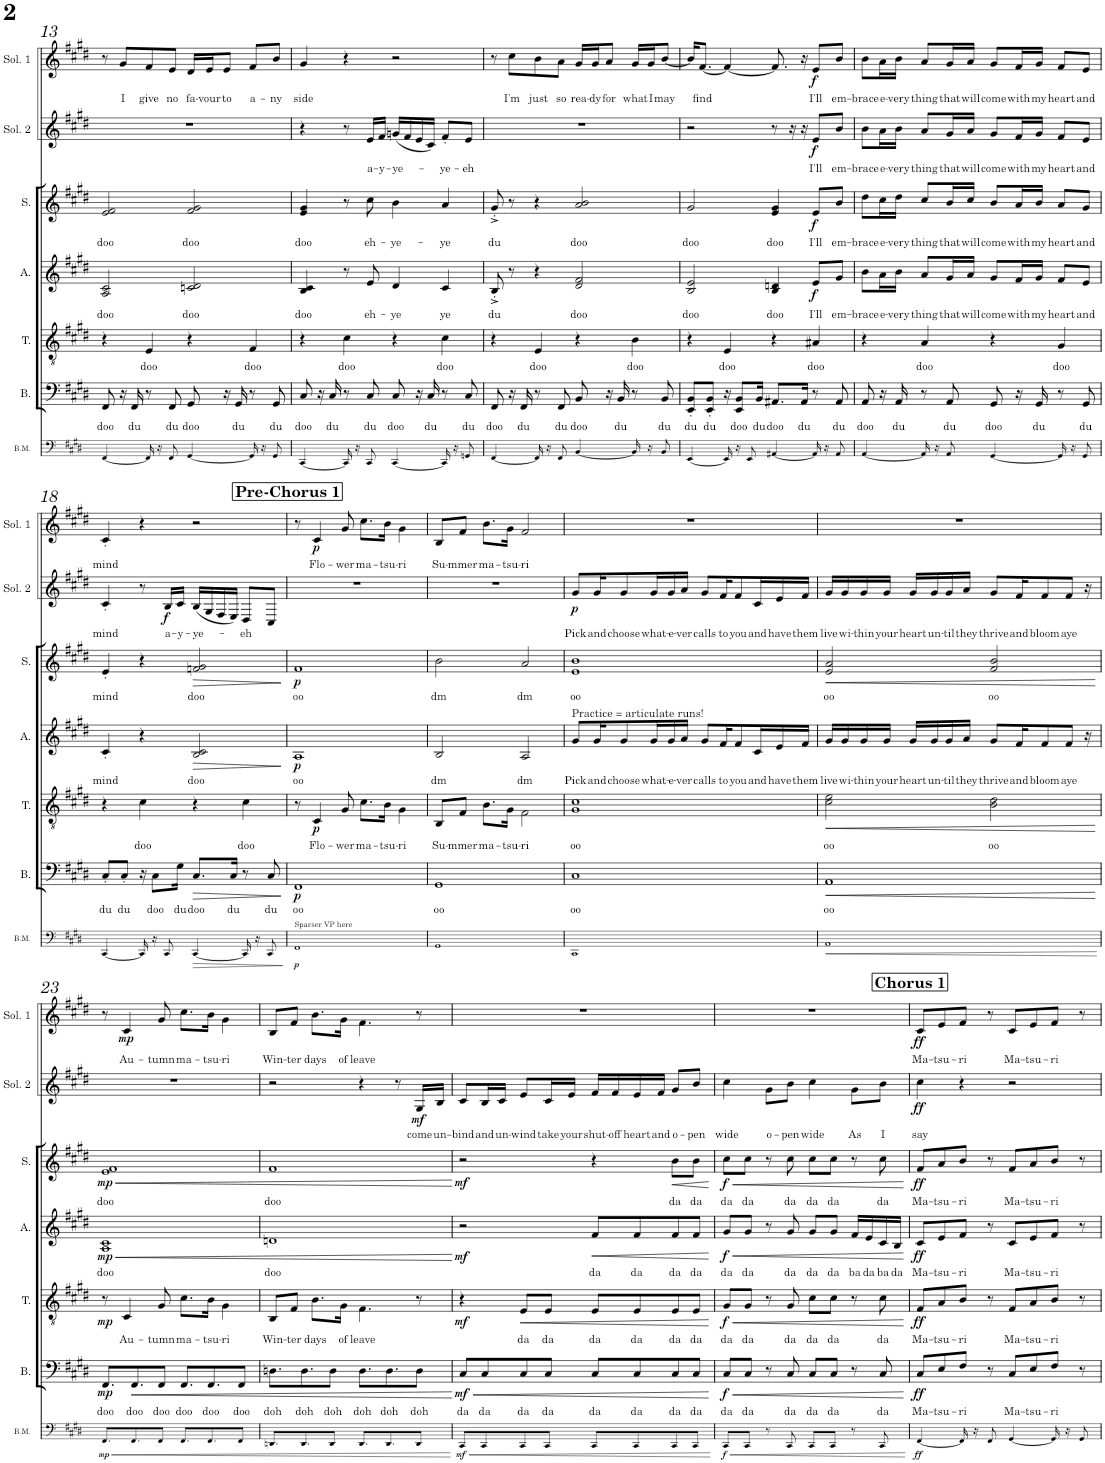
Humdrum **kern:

**kern	**dynam	**kern	**text	**dynam	**kern	**text	**dynam	**kern	**text	**dynam	**kern	**text	**dynam	**kern	**text	**dynam	**kern	**text	**dynam
*part7	*part7	*part6	*part6	*part6	*part5	*part5	*part5	*part4	*part4	*part4	*part3	*part3	*part3	*part2	*part2	*part2	*part1	*part1	*part1
*staff7	*staff7	*staff6	*staff6	*staff6	*staff5	*staff5	*staff5	*staff4	*staff4	*staff4	*staff3	*staff3	*staff3	*staff2	*staff2	*staff2	*staff1	*staff1	*staff1
*I"Bass Mic	*	*I"Bass	*	*	*I"Tenor	*	*	*I"Alto	*	*	*I"Soprano	*	*	*I"Solo 2 (Lower Voice)	*	*	*I"Solo 1 (Upper Voice)	*	*
*I'B.M.	*	*I'B.	*	*	*I'T.	*	*	*I'A.	*	*	*I'S.	*	*	*I'Sol. 2	*	*	*I'Sol. 1	*	*
!!LO:PB:g=z
*clefF4	*	*clefF4	*	*	*clefGv2	*	*	*clefG2	*	*	*clefG2	*	*	*clefG2	*	*	*clefG2	*	*
*	*	*	*	*	*	*	*	*	*	*	*	*	*	*Trd7c12	*	*	*	*	*
*k[f#c#g#d#]	*	*k[f#c#g#d#]	*	*	*k[f#c#g#d#]	*	*	*k[f#c#g#d#]	*	*	*k[f#c#g#d#]	*	*	*k[f#c#g#d#]	*	*	*k[f#c#g#d#]	*	*
*M4/4	*	*M4/4	*	*	*M4/4	*	*	*M4/4	*	*	*M4/4	*	*	*M4/4	*	*	*M4/4	*	*
=13	=13	=13	=13	=13	=13	=13	=13	=13	=13	=13	=13	=13	=13	=13	=13	=13	=13	=13	=13
!	!	!	!LO:LY:b	!	!	!	!	!	!LO:LY:b	!	!	!LO:LY:b	!	!	!	!	!	!	!
[4FF#/	.	8FF#/	doo	.	4r	.	.	2A/ 2c#/	doo	.	2e/ 2f#/	doo	.	1r	.	.	8r	.	.
!	!	!	!	!	!	!	!	!	!	!	!	!	!	!	!	!	!	!LO:LY:b	!
.	.	16r	.	.	.	.	.	.	.	.	.	.	.	.	.	.	8g#/L	I	.
!	!	!	!LO:LY:b	!	!	!	!	!	!	!	!	!	!	!	!	!	!	!	!
.	.	16FF#/	du	.	.	.	.	.	.	.	.	.	.	.	.	.	.	.	.
!	!	!	!	!	!	!LO:LY:b	!	!	!	!	!	!	!	!	!	!	!	!LO:LY:b	!
16FF#/]	.	8r	.	.	4E/	doo	.	.	.	.	.	.	.	.	.	.	8f#/	give	.
16r	.	.	.	.	.	.	.	.	.	.	.	.	.	.	.	.	.	.	.
!	!	!	!LO:LY:b	!	!	!	!	!	!	!	!	!	!	!	!	!	!	!LO:LY:b	!
8FF#/	.	8FF#/	du	.	.	.	.	.	.	.	.	.	.	.	.	.	8e/J	no	.
!	!	!	!LO:LY:b	!	!	!	!	!	!LO:LY:b	!	!	!LO:LY:b	!	!	!	!	!	!LO:LY:b	!
[4GG#/	.	8GG#/	doo	.	4r	.	.	2cn/ 2d#/	doo	.	2f#/ 2g#/	doo	.	.	.	.	16d#/LL	fa-	.
!	!	!	!	!	!	!	!	!	!	!	!	!	!	!	!	!	!	!LO:LY:b	!
.	.	.	.	.	.	.	.	.	.	.	.	.	.	.	.	.	16e/J	-vour	.
!	!	!	!	!	!	!	!	!	!	!	!	!	!	!	!	!	!	!LO:LY:b	!
.	.	16r	.	.	.	.	.	.	.	.	.	.	.	.	.	.	8e/J	to	.
!	!	!	!LO:LY:b	!	!	!	!	!	!	!	!	!	!	!	!	!	!	!	!
.	.	16GG#/	du	.	.	.	.	.	.	.	.	.	.	.	.	.	.	.	.
!	!	!	!	!	!	!LO:LY:b	!	!	!	!	!	!	!	!	!	!	!	!LO:LY:b	!
16GG#/]	.	8r	.	.	4F#/	doo	.	.	.	.	.	.	.	.	.	.	8f#/L	a-	.
16r	.	.	.	.	.	.	.	.	.	.	.	.	.	.	.	.	.	.	.
!	!	!	!LO:LY:b	!	!	!	!	!	!	!	!	!	!	!	!	!	!	!LO:LY:b	!
8GG#/	.	8GG#/	du	.	.	.	.	.	.	.	.	.	.	.	.	.	8b/J	-ny	.
=14	=14	=14	=14	=14	=14	=14	=14	=14	=14	=14	=14	=14	=14	=14	=14	=14	=14	=14	=14
!	!	!	!LO:LY:b	!	!	!	!	!	!LO:LY:b	!	!	!LO:LY:b	!	!	!	!	!	!LO:LY:b	!
[4CC#/	.	8C#/	doo	.	4r	.	.	4B/ 4c#/	doo	.	4e/ 4g#/	doo	.	4r	.	.	4g#/	side	.
.	.	16r	.	.	.	.	.	.	.	.	.	.	.	.	.	.	.	.	.
!	!	!	!LO:LY:b	!	!	!	!	!	!	!	!	!	!	!	!	!	!	!	!
.	.	16C#/	du	.	.	.	.	.	.	.	.	.	.	.	.	.	.	.	.
!	!	!	!	!	!	!LO:LY:b	!	!	!	!	!	!	!	!	!	!	!	!	!
16CC#/]	.	8r	.	.	4c#\	doo	.	8r	.	.	8r	.	.	8r	.	.	4r	.	.
16r	.	.	.	.	.	.	.	.	.	.	.	.	.	.	.	.	.	.	.
!	!	!	!LO:LY:b	!	!	!	!	!	!LO:LY:b	!	!	!LO:LY:b	!	!	!LO:LY:b	!	!	!	!
8CC#/	.	8C#/	du	.	.	.	.	8e/	eh-	.	8cc#\	eh-	.	16e/LL	a-	.	.	.	.
!	!	!	!	!	!	!	!	!	!	!	!	!	!	!	!LO:LY:b	!	!	!	!
.	.	.	.	.	.	.	.	.	.	.	.	.	.	16f#/JJ	-y-	.	.	.	.
!	!	!	!LO:LY:b	!	!	!	!	!	!LO:LY:b	!	!	!LO:LY:b	!	!	!LO:LY:b	!	!	!	!
[4CC#/	.	8C#/	doo	.	4r	.	.	4d#/	-ye	.	4b\	-ye-	.	(16gn/LL	-ye-	.	2r	.	.
.	.	.	.	.	.	.	.	.	.	.	.	.	.	16f#/	.	.	.	.	.
.	.	16r	.	.	.	.	.	.	.	.	.	.	.	16e/	.	.	.	.	.
!	!	!	!LO:LY:b	!	!	!	!	!	!	!	!	!	!	!	!	!	!	!	!
.	.	16C#/	du	.	.	.	.	.	.	.	.	.	.	16c#/JJ)	.	.	.	.	.
!	!	!	!	!	!	!LO:LY:b	!	!	!LO:LY:b	!	!	!LO:LY:b	!	!	!LO:LY:b	!	!	!	!
16CC#/]	.	8r	.	.	4c#\	doo	.	4c#/	-ye	.	4a/	-ye	.	8f#'/L	-ye-	.	.	.	.
16r	.	.	.	.	.	.	.	.	.	.	.	.	.	.	.	.	.	.	.
!	!	!	!LO:LY:b	!	!	!	!	!	!	!	!	!	!	!	!LO:LY:b	!	!	!	!
8GGn/	.	8C#/	du	.	.	.	.	.	.	.	.	.	.	8e/J	-eh	.	.	.	.
=15	=15	=15	=15	=15	=15	=15	=15	=15	=15	=15	=15	=15	=15	=15	=15	=15	=15	=15	=15
!	!	!	!LO:LY:b	!	!	!	!	!	!LO:LY:b	!	!	!LO:LY:b	!	!	!	!	!	!	!
[4FF#/	.	8FF#/	doo	.	4r	.	.	8B'^/	du	.	8g#'^/	du	.	1r	.	.	8r	.	.
!	!	!	!	!	!	!	!	!	!	!	!	!	!	!	!	!	!	!LO:LY:b	!
.	.	16r	.	.	.	.	.	8r	.	.	8r	.	.	.	.	.	8cc#\L	I'm	.
!	!	!	!LO:LY:b	!	!	!	!	!	!	!	!	!	!	!	!	!	!	!	!
.	.	16FF#/	du	.	.	.	.	.	.	.	.	.	.	.	.	.	.	.	.
!	!	!	!	!	!	!LO:LY:b	!	!	!	!	!	!	!	!	!	!	!	!LO:LY:b	!
16FF#/]	.	8r	.	.	4E/	doo	.	4r	.	.	4r	.	.	.	.	.	8b\	just	.
16r	.	.	.	.	.	.	.	.	.	.	.	.	.	.	.	.	.	.	.
!	!	!	!LO:LY:b	!	!	!	!	!	!	!	!	!	!	!	!	!	!	!LO:LY:b	!
8FF#/	.	8FF#/	du	.	.	.	.	.	.	.	.	.	.	.	.	.	8a\J	so	.
!	!	!	!LO:LY:b	!	!	!	!	!	!LO:LY:b	!	!	!LO:LY:b	!	!	!	!	!	!LO:LY:b	!
[4BB/	.	8BB/	doo	.	4r	.	.	2d#/ 2f#/	doo	.	2a/ 2b/	doo	.	.	.	.	16g#/LL	rea-	.
!	!	!	!	!	!	!	!	!	!	!	!	!	!	!	!	!	!	!LO:LY:b	!
.	.	.	.	.	.	.	.	.	.	.	.	.	.	.	.	.	16g#/J	-dy	.
!	!	!	!	!	!	!	!	!	!	!	!	!	!	!	!	!	!	!LO:LY:b	!
.	.	16r	.	.	.	.	.	.	.	.	.	.	.	.	.	.	8a/J	for	.
!	!	!	!LO:LY:b	!	!	!	!	!	!	!	!	!	!	!	!	!	!	!	!
.	.	16BB/	du	.	.	.	.	.	.	.	.	.	.	.	.	.	.	.	.
!	!	!	!	!	!	!LO:LY:b	!	!	!	!	!	!	!	!	!	!	!	!LO:LY:b	!
16BB/]	.	8r	.	.	4B\	doo	.	.	.	.	.	.	.	.	.	.	16g#/LL	what	.
!	!	!	!	!	!	!	!	!	!	!	!	!	!	!	!	!	!	!LO:LY:b	!
16r	.	.	.	.	.	.	.	.	.	.	.	.	.	.	.	.	16g#/J	I	.
!	!	!	!LO:LY:b	!	!	!	!	!	!	!	!	!	!	!	!	!	!	!LO:LY:b	!
8BB/	.	8BB/	du	.	.	.	.	.	.	.	.	.	.	.	.	.	[8b/J	may	.
=16	=16	=16	=16	=16	=16	=16	=16	=16	=16	=16	=16	=16	=16	=16	=16	=16	=16	=16	=16
!	!	!	!LO:LY:b	!	!	!	!	!	!LO:LY:b	!	!	!LO:LY:b	!	!	!	!	!	!	!
[4EE/	.	8EE/' 8BB/'L	du	.	4r	.	.	2B/ 2e/	doo	.	2g#/	doo	.	2r	.	.	16b/KL]	.	.
!	!	!	!	!	!	!	!	!	!	!	!	!	!	!	!	!	!	!LO:LY:b	!
.	.	.	.	.	.	.	.	.	.	.	.	.	.	.	.	.	[8.f#/J	find	.
!	!	!	!LO:LY:b	!	!	!	!	!	!	!	!	!	!	!	!	!	!	!	!
.	.	8EE/' 8BB/'J	du	.	.	.	.	.	.	.	.	.	.	.	.	.	.	.	.
!	!	!	!	!	!	!LO:LY:b	!	!	!	!	!	!	!	!	!	!	!	!	!
16EE/]	.	16r	.	.	4E/	doo	.	.	.	.	.	.	.	.	.	.	4f#/_	.	.
!	!	!	!LO:LY:b	!	!	!	!	!	!	!	!	!	!	!	!	!	!	!	!
16r	.	8EE/ 8BB/L	doo	.	.	.	.	.	.	.	.	.	.	.	.	.	.	.	.
8EE/	.	.	.	.	.	.	.	.	.	.	.	.	.	.	.	.	.	.	.
!	!	!	!LO:LY:b	!	!	!	!	!	!	!	!	!	!	!	!	!	!	!	!
.	.	16BB/Jk	du	.	.	.	.	.	.	.	.	.	.	.	.	.	.	.	.
!	!	!	!LO:LY:b	!	!	!	!	!	!LO:LY:b	!	!	!LO:LY:b	!	!	!	!	!	!	!
[4AA#X/	.	8.AA#X/L	doo	.	4r	.	.	4B/ 4dn/	doo	.	4e/ 4g#/	doo	.	8r	.	.	8.f#/]	.	.
.	.	.	.	.	.	.	.	.	.	.	.	.	.	16r	.	.	.	.	.
!	!	!	!LO:LY:b	!	!	!	!	!	!	!	!	!	!	!	!	!	!	!	!
.	.	16AA#/Jk	du	.	.	.	.	.	.	.	.	.	.	16r	.	.	16r	.	.
!	!	!	!	!	!	!LO:LY:b	!	!	!LO:LY:b	!LO:DY:b	!	!LO:LY:b	!LO:DY:b	!	!LO:LY:b	!LO:DY:b	!	!LO:LY:b	!LO:DY:b
16AA#/]	.	8r	.	.	4A#X/	doo	.	8e/L	I'll	f	8e/L	I'll	f	8e/L	I'll	f	8e/L	I'll	f
16r	.	.	.	.	.	.	.	.	.	.	.	.	.	.	.	.	.	.	.
!	!	!	!LO:LY:b	!	!	!	!	!	!LO:LY:b	!	!	!LO:LY:b	!	!	!LO:LY:b	!	!	!LO:LY:b	!
8AA#/	.	8AA#/	du	.	.	.	.	8g#/J	em-	.	8b/J	em-	.	8b/J	em-	.	8b/J	em-	.
=17	=17	=17	=17	=17	=17	=17	=17	=17	=17	=17	=17	=17	=17	=17	=17	=17	=17	=17	=17
!	!	!	!LO:LY:b	!	!	!	!	!	!LO:LY:b	!	!	!LO:LY:b	!	!	!LO:LY:b	!	!	!LO:LY:b	!
[4AA/	.	8AA/	doo	.	4r	.	.	8b\L	-brace	.	8dd#\L	-brace	.	8b\L	-brace	.	8b\L	-brace	.
!	!	!	!	!	!	!	!	!	!LO:LY:b	!	!	!LO:LY:b	!	!	!LO:LY:b	!	!	!LO:LY:b	!
.	.	16r	.	.	.	.	.	16a\L	e-	.	16cc#\L	e-	.	16a\L	e-	.	16a\L	e-	.
!	!	!	!LO:LY:b	!	!	!	!	!	!LO:LY:b	!	!	!LO:LY:b	!	!	!LO:LY:b	!	!	!LO:LY:b	!
.	.	16AA/	du	.	.	.	.	16b\JJ	-very	.	16dd#\JJ	-very	.	16b\JJ	-very	.	16b\JJ	-very	.
!	!	!	!	!	!	!LO:LY:b	!	!	!LO:LY:b	!	!	!LO:LY:b	!	!	!LO:LY:b	!	!	!LO:LY:b	!
16AA/]	.	8r	.	.	4A/	doo	.	8a/L	thing	.	8cc#/L	thing	.	8a/L	thing	.	8a/L	thing	.
16r	.	.	.	.	.	.	.	.	.	.	.	.	.	.	.	.	.	.	.
!	!	!	!LO:LY:b	!	!	!	!	!	!LO:LY:b	!	!	!LO:LY:b	!	!	!LO:LY:b	!	!	!LO:LY:b	!
8AA/	.	8AA/	du	.	.	.	.	16g#/L	that	.	16b/L	that	.	16g#/L	that	.	16g#/L	that	.
!	!	!	!	!	!	!	!	!	!LO:LY:b	!	!	!LO:LY:b	!	!	!LO:LY:b	!	!	!LO:LY:b	!
.	.	.	.	.	.	.	.	16a/JJ	will	.	16cc#/JJ	will	.	16a/JJ	will	.	16a/JJ	will	.
!	!	!	!LO:LY:b	!	!	!	!	!	!LO:LY:b	!	!	!LO:LY:b	!	!	!LO:LY:b	!	!	!LO:LY:b	!
[4GG#/	.	8GG#/	doo	.	4r	.	.	8g#/L	come	.	8b/L	come	.	8g#/L	come	.	8g#/L	come	.
!	!	!	!	!	!	!	!	!	!LO:LY:b	!	!	!LO:LY:b	!	!	!LO:LY:b	!	!	!LO:LY:b	!
.	.	16r	.	.	.	.	.	16f#/L	with	.	16a/L	with	.	16f#/L	with	.	16f#/L	with	.
!	!	!	!LO:LY:b	!	!	!	!	!	!LO:LY:b	!	!	!LO:LY:b	!	!	!LO:LY:b	!	!	!LO:LY:b	!
.	.	16GG#/	du	.	.	.	.	16g#/JJ	my	.	16b/JJ	my	.	16g#/JJ	my	.	16g#/JJ	my	.
!	!	!	!	!	!	!LO:LY:b	!	!	!LO:LY:b	!	!	!LO:LY:b	!	!	!LO:LY:b	!	!	!LO:LY:b	!
16GG#/]	.	8r	.	.	4G#/	doo	.	8f#/L	heart	.	8a/L	heart	.	8f#/L	heart	.	8f#/L	heart	.
16r	.	.	.	.	.	.	.	.	.	.	.	.	.	.	.	.	.	.	.
!	!	!	!LO:LY:b	!	!	!	!	!	!LO:LY:b	!	!	!LO:LY:b	!	!	!LO:LY:b	!	!	!LO:LY:b	!
8GG#/	.	8GG#/	du	.	.	.	.	8e/J	and	.	8g#/J	and	.	8e/J	and	.	8e/J	and	.
!!LO:LB:g=z
=18	=18	=18	=18	=18	=18	=18	=18	=18	=18	=18	=18	=18	=18	=18	=18	=18	=18	=18	=18
!	!	!	!LO:LY:b	!	!	!	!	!	!LO:LY:b	!	!	!LO:LY:b	!	!	!LO:LY:b	!	!	!LO:LY:b	!
[4CC#/	.	8C#'/L	du	.	4r	.	.	4c#'/	mind	.	4e'/	mind	.	4c#'/	mind	.	4c#'/	mind	.
!	!	!	!LO:LY:b	!	!	!	!	!	!	!	!	!	!	!	!	!	!	!	!
.	.	8C#'/J	du	.	.	.	.	.	.	.	.	.	.	.	.	.	.	.	.
!	!	!	!	!	!	!LO:LY:b	!	!	!	!	!	!	!	!	!	!	!	!	!
16CC#/]	.	16r	.	.	4c#\	doo	.	4r	.	.	4r	.	.	8r	.	.	4r	.	.
!	!	!	!LO:LY:b	!	!	!	!	!	!	!	!	!	!	!	!	!	!	!	!
16r	.	8C#\L	doo	.	.	.	.	.	.	.	.	.	.	.	.	.	.	.	.
!	!	!	!	!	!	!	!	!	!	!	!	!	!	!	!LO:LY:b	!LO:DY:b	!	!	!
8CC#/	.	.	.	.	.	.	.	.	.	.	.	.	.	16B/LL	a-	f	.	.	.
!	!	!	!LO:LY:b	!	!	!	!	!	!	!	!	!	!	!	!LO:LY:b	!	!	!	!
.	.	16G#\Jk	du	.	.	.	.	.	.	.	.	.	.	16c#/JJ	-y-	.	.	.	.
!	!LO:HP:b	!	!LO:LY:b	!LO:HP:b	!	!	!	!	!LO:LY:b	!LO:HP:b	!	!LO:LY:b	!LO:HP:b	!	!LO:LY:b	!	!	!	!
[4CC#/	>	8.C#/L	doo	>	4r	.	.	2B/ 2c#/	doo	>	2fn/ 2g#/	doo	>	(16B/LL	-ye-	.	2r	.	.
.	.	.	.	.	.	.	.	.	.	.	.	.	.	16G#/	.	.	.	.	.
.	.	.	.	.	.	.	.	.	.	.	.	.	.	16F#/	.	.	.	.	.
!	!	!	!LO:LY:b	!	!	!	!	!	!	!	!	!	!	!	!	!	!	!	!
.	.	16C#/Jk	du	.	.	.	.	.	.	.	.	.	.	16E/JJ)	.	.	.	.	.
!	!	!	!	!	!	!LO:LY:b	!	!	!	!	!	!	!	!	!LO:LY:b	!	!	!	!
16CC#/]	.	8r	.	.	4c#\	doo	.	.	.	.	.	.	.	8D#/L	-eh	.	.	.	.
16r	.	.	.	.	.	.	.	.	.	.	.	.	.	.	.	.	.	.	.
!	!	!	!LO:LY:b	!	!	!	!	!	!	!	!	!	!	!	!	!	!	!	!
8CC#/	.	8C#/	du	.	.	.	.	.	.	.	.	.	.	8C#/J	.	.	.	.	.
.	]	.	.	]	.	.	.	.	.	]	.	.	]	.	.	.	.	.	.
!!LO:REH:place=s1:a:B:cj:fs=14:t=Pre-Chorus 1
=19	=19	=19	=19	=19	=19	=19	=19	=19	=19	=19	=19	=19	=19	=19	=19	=19	=19	=19	=19
!LO:TX:a:t=Sparser VP here	!	!	!	!	!	!	!	!	!	!	!	!	!	!	!	!	!	!	!
!	!LO:DY:b	!	!LO:LY:b	!LO:DY:b	!	!	!	!	!LO:LY:b	!LO:DY:b	!	!LO:LY:b	!LO:DY:b	!	!	!	!	!	!
1FF#	p	1FF#	oo	p	8r	.	.	1A	oo	p	1f#	oo	p	1r	.	.	8r	.	.
!	!	!	!	!	!	!LO:LY:b	!LO:DY:b	!	!	!	!	!	!	!	!	!	!	!LO:LY:b	!LO:DY:b
.	.	.	.	.	4C#/	Flo-	p	.	.	.	.	.	.	.	.	.	4c#/	Flo-	p
!	!	!	!	!	!	!LO:LY:b	!	!	!	!	!	!	!	!	!	!	!	!LO:LY:b	!
.	.	.	.	.	8G#/	-wer	.	.	.	.	.	.	.	.	.	.	8g#/	-wer	.
!	!	!	!	!	!	!LO:LY:b	!	!	!	!	!	!	!	!	!	!	!	!LO:LY:b	!
.	.	.	.	.	8.c#\L	ma-	.	.	.	.	.	.	.	.	.	.	8.cc#\L	ma-	.
!	!	!	!	!	!	!LO:LY:b	!	!	!	!	!	!	!	!	!	!	!	!LO:LY:b	!
.	.	.	.	.	16B\Jk	-tsu-	.	.	.	.	.	.	.	.	.	.	16b\Jk	-tsu-	.
!	!	!	!	!	!	!LO:LY:b	!	!	!	!	!	!	!	!	!	!	!	!LO:LY:b	!
.	.	.	.	.	4G#\	-ri	.	.	.	.	.	.	.	.	.	.	4g#\	-ri	.
=20	=20	=20	=20	=20	=20	=20	=20	=20	=20	=20	=20	=20	=20	=20	=20	=20	=20	=20	=20
!	!	!	!LO:LY:b	!	!	!LO:LY:b	!	!	!LO:LY:b	!	!	!LO:LY:b	!	!	!	!	!	!LO:LY:b	!
1GG#	.	1GG#	oo	.	8BB/L	Su-	.	2B/	dm	.	2b\	dm	.	1r	.	.	8B/L	Su-	.
!	!	!	!	!	!	!LO:LY:b	!	!	!	!	!	!	!	!	!	!	!	!LO:LY:b	!
.	.	.	.	.	8F#/J	-mmer	.	.	.	.	.	.	.	.	.	.	8f#/J	-mmer	.
!	!	!	!	!	!	!LO:LY:b	!	!	!	!	!	!	!	!	!	!	!	!LO:LY:b	!
.	.	.	.	.	8.B\L	ma-	.	.	.	.	.	.	.	.	.	.	8.b\L	ma-	.
!	!	!	!	!	!	!LO:LY:b	!	!	!	!	!	!	!	!	!	!	!	!LO:LY:b	!
.	.	.	.	.	16G#\Jk	-tsu-	.	.	.	.	.	.	.	.	.	.	16g#\Jk	-tsu-	.
!	!	!	!	!	!	!LO:LY:b	!	!	!LO:LY:b	!	!	!LO:LY:b	!	!	!	!	!	!LO:LY:b	!
.	.	.	.	.	2F#\	-ri	.	2A/	dm	.	2a/	dm	.	.	.	.	2f#/	-ri	.
=21	=21	=21	=21	=21	=21	=21	=21	=21	=21	=21	=21	=21	=21	=21	=21	=21	=21	=21	=21
!	!	!	!	!	!	!	!	!LO:TX:a:t=Practice = articulate runs!	!	!	!	!	!	!	!	!	!	!	!
!	!	!	!LO:LY:b	!	!	!LO:LY:b	!	!	!LO:LY:b	!	!	!LO:LY:b	!	!	!LO:LY:b	!LO:DY:b	!	!	!
1CC#	.	1C#	oo	.	1G# 1c#	oo	.	8g#/L	Pick	.	1e 1b	oo	.	8g#/L	Pick	p	1r	.	.
!	!	!	!	!	!	!	!	!	!LO:LY:b	!	!	!	!	!	!LO:LY:b	!	!	!	!
.	.	.	.	.	.	.	.	16g#/K	and	.	.	.	.	16g#/K	and	.	.	.	.
!	!	!	!	!	!	!	!	!	!LO:LY:b	!	!	!	!	!	!LO:LY:b	!	!	!	!
.	.	.	.	.	.	.	.	8g#/	choose	.	.	.	.	8g#/	choose	.	.	.	.
!	!	!	!	!	!	!	!	!	!LO:LY:b	!	!	!	!	!	!LO:LY:b	!	!	!	!
.	.	.	.	.	.	.	.	16g#/L	what-	.	.	.	.	16g#/L	what-	.	.	.	.
!	!	!	!	!	!	!	!	!	!LO:LY:b	!	!	!	!	!	!LO:LY:b	!	!	!	!
.	.	.	.	.	.	.	.	16g#/	-e-	.	.	.	.	16g#/	-e-	.	.	.	.
!	!	!	!	!	!	!	!	!	!LO:LY:b	!	!	!	!	!	!LO:LY:b	!	!	!	!
.	.	.	.	.	.	.	.	16a/JJ	-ver	.	.	.	.	16a/JJ	-ver	.	.	.	.
!	!	!	!	!	!	!	!	!	!LO:LY:b	!	!	!	!	!	!LO:LY:b	!	!	!	!
.	.	.	.	.	.	.	.	8g#/L	calls	.	.	.	.	8g#/L	calls	.	.	.	.
!	!	!	!	!	!	!	!	!	!LO:LY:b	!	!	!	!	!	!LO:LY:b	!	!	!	!
.	.	.	.	.	.	.	.	16f#/K	to	.	.	.	.	16f#/K	to	.	.	.	.
!	!	!	!	!	!	!	!	!	!LO:LY:b	!	!	!	!	!	!LO:LY:b	!	!	!	!
.	.	.	.	.	.	.	.	8f#/	you	.	.	.	.	8f#/	you	.	.	.	.
!	!	!	!	!	!	!	!	!	!LO:LY:b	!	!	!	!	!	!LO:LY:b	!	!	!	!
.	.	.	.	.	.	.	.	16c#/L	and	.	.	.	.	16c#/L	and	.	.	.	.
!	!	!	!	!	!	!	!	!	!LO:LY:b	!	!	!	!	!	!LO:LY:b	!	!	!	!
.	.	.	.	.	.	.	.	16e/	have	.	.	.	.	16e/	have	.	.	.	.
!	!	!	!	!	!	!	!	!	!LO:LY:b	!	!	!	!	!	!LO:LY:b	!	!	!	!
.	.	.	.	.	.	.	.	16f#/JJ	them	.	.	.	.	16f#/JJ	them	.	.	.	.
=22	=22	=22	=22	=22	=22	=22	=22	=22	=22	=22	=22	=22	=22	=22	=22	=22	=22	=22	=22
!	!LO:HP:b	!	!LO:LY:b	!LO:HP:b	!	!LO:LY:b	!LO:HP:b	!	!LO:LY:b	!	!	!LO:LY:b	!LO:HP:b	!	!LO:LY:b	!	!	!	!
1AA	<	1AA	oo	<	2c#\ 2e\	oo	<	16g#/LL	live	.	2e/ 2a/	oo	<	16g#/LL	live	.	1r	.	.
!	!	!	!	!	!	!	!	!	!LO:LY:b	!	!	!	!	!	!LO:LY:b	!	!	!	!
.	.	.	.	.	.	.	.	16g#/	wi-	.	.	.	.	16g#/	wi-	.	.	.	.
!	!	!	!	!	!	!	!	!	!LO:LY:b	!	!	!	!	!	!LO:LY:b	!	!	!	!
.	.	.	.	.	.	.	.	16g#/	-thin	.	.	.	.	16g#/	-thin	.	.	.	.
!	!	!	!	!	!	!	!	!	!LO:LY:b	!	!	!	!	!	!LO:LY:b	!	!	!	!
.	.	.	.	.	.	.	.	16g#/JJ	your	.	.	.	.	16g#/JJ	your	.	.	.	.
!	!	!	!	!	!	!	!	!	!LO:LY:b	!	!	!	!	!	!LO:LY:b	!	!	!	!
.	.	.	.	.	.	.	.	16g#/LL	heart	.	.	.	.	16g#/LL	heart	.	.	.	.
!	!	!	!	!	!	!	!	!	!LO:LY:b	!	!	!	!	!	!LO:LY:b	!	!	!	!
.	.	.	.	.	.	.	.	16g#/	un-	.	.	.	.	16g#/	un-	.	.	.	.
!	!	!	!	!	!	!	!	!	!LO:LY:b	!	!	!	!	!	!LO:LY:b	!	!	!	!
.	.	.	.	.	.	.	.	16g#/	-til	.	.	.	.	16g#/	-til	.	.	.	.
!	!	!	!	!	!	!	!	!	!LO:LY:b	!	!	!	!	!	!LO:LY:b	!	!	!	!
.	.	.	.	.	.	.	.	16a/JJ	they	.	.	.	.	16a/JJ	they	.	.	.	.
!	!	!	!	!	!	!LO:LY:b	!	!	!LO:LY:b	!	!	!LO:LY:b	!	!	!LO:LY:b	!	!	!	!
.	.	.	.	.	2B\ 2d#\	oo	.	8g#/L	thrive	.	2f#/ 2b/	oo	.	8g#/L	thrive	.	.	.	.
!	!	!	!	!	!	!	!	!	!LO:LY:b	!	!	!	!	!	!LO:LY:b	!	!	!	!
.	.	.	.	.	.	.	.	16f#/K	and	.	.	.	.	16f#/K	and	.	.	.	.
!	!	!	!	!	!	!	!	!	!LO:LY:b	!	!	!	!	!	!LO:LY:b	!	!	!	!
.	.	.	.	.	.	.	.	8f#/	bloom	.	.	.	.	8f#/	bloom	.	.	.	.
!	!	!	!	!	!	!	!	!	!LO:LY:b	!	!	!	!	!	!LO:LY:b	!	!	!	!
.	.	.	.	.	.	.	.	8f#/J	aye	.	.	.	.	8f#/J	aye	.	.	.	.
.	.	.	.	.	.	.	.	16r	.	.	.	.	.	16r	.	.	.	.	.
.	[	.	.	[	.	.	[	.	.	.	.	.	[	.	.	.	.	.	.
!!LO:LB:g=z
=23	=23	=23	=23	=23	=23	=23	=23	=23	=23	=23	=23	=23	=23	=23	=23	=23	=23	=23	=23
!	!LO:HP:b	!	!LO:LY:b	!	!	!	!	!	!LO:LY:b	!LO:HP:b	!	!LO:LY:b	!LO:HP:b	!	!	!	!	!	!
!	!LO:DY:n=1:b	!	!	!LO:DY:b	!	!	!LO:DY:b	!	!	!LO:DY:n=1:b	!	!	!LO:DY:n=1:b	!	!	!	!	!	!
8.FF#/L	< mp	8.FF#/L	doo	mp	8r	.	mp	1A 1c#	doo	< mp	1e 1f#	doo	< mp	1r	.	.	8r	.	.
!	!	!	!	!	!	!LO:LY:b	!	!	!	!	!	!	!	!	!	!	!	!LO:LY:b	!LO:DY:b
.	.	.	.	.	4C#/	Au-	.	.	.	.	.	.	.	.	.	.	4c#/	Au-	mp
!	!	!	!LO:LY:b	!LO:HP:b	!	!	!	!	!	!	!	!	!	!	!	!	!	!	!
8.FF#/	.	8.FF#/	doo	<	.	.	.	.	.	.	.	.	.	.	.	.	.	.	.
!	!	!	!LO:LY:b	!	!	!LO:LY:b	!	!	!	!	!	!	!	!	!	!	!	!LO:LY:b	!
8FF#/J	.	8FF#/J	doo	.	8G#/	-tumn	.	.	.	.	.	.	.	.	.	.	8g#/	-tumn	.
!	!	!	!LO:LY:b	!	!	!LO:LY:b	!	!	!	!	!	!	!	!	!	!	!	!LO:LY:b	!
8.FF#/L	.	8.FF#/L	doo	.	8.c#\L	ma-	.	.	.	.	.	.	.	.	.	.	8.cc#\L	ma-	.
!	!	!	!LO:LY:b	!	!	!LO:LY:b	!	!	!	!	!	!	!	!	!	!	!	!LO:LY:b	!
8.FF#/	.	8.FF#/	doo	.	16B\Jk	-tsu-	.	.	.	.	.	.	.	.	.	.	16b\Jk	-tsu-	.
!	!	!	!	!	!	!LO:LY:b	!	!	!	!	!	!	!	!	!	!	!	!LO:LY:b	!
.	.	.	.	.	4G#\	-ri	.	.	.	.	.	.	.	.	.	.	4g#\	-ri	.
!	!	!	!LO:LY:b	!	!	!	!	!	!	!	!	!	!	!	!	!	!	!	!
8FF#/J	.	8FF#/J	doo	.	.	.	.	.	.	.	.	.	.	.	.	.	.	.	.
=24	=24	=24	=24	=24	=24	=24	=24	=24	=24	=24	=24	=24	=24	=24	=24	=24	=24	=24	=24
!	!	!	!LO:LY:b	!	!	!LO:LY:b	!	!	!LO:LY:b	!	!	!LO:LY:b	!	!	!	!	!	!LO:LY:b	!
8.DDn/L	.	8.Dn\L	doh	.	8BB/L	Win-	.	1dn	doo	.	1f#	doo	.	2r	.	.	8B/L	Win-	.
!	!	!	!	!	!	!LO:LY:b	!	!	!	!	!	!	!	!	!	!	!	!LO:LY:b	!
.	.	.	.	.	8F#/J	-ter	.	.	.	.	.	.	.	.	.	.	8f#/J	-ter	.
!	!	!	!LO:LY:b	!	!	!	!	!	!	!	!	!	!	!	!	!	!	!	!
8.DD/	.	8.D\	doh	.	.	.	.	.	.	.	.	.	.	.	.	.	.	.	.
!	!	!	!	!	!	!LO:LY:b	!	!	!	!	!	!	!	!	!	!	!	!LO:LY:b	!
.	.	.	.	.	8.B\L	days	.	.	.	.	.	.	.	.	.	.	8.b\L	days	.
!	!	!	!LO:LY:b	!	!	!	!	!	!	!	!	!	!	!	!	!	!	!	!
8DD/J	.	8D\J	doh	.	.	.	.	.	.	.	.	.	.	.	.	.	.	.	.
!	!	!	!	!	!	!LO:LY:b	!	!	!	!	!	!	!	!	!	!	!	!LO:LY:b	!
.	.	.	.	.	16G#\Jk	of	.	.	.	.	.	.	.	.	.	.	16g#\Jk	of	.
!	!	!	!LO:LY:b	!	!	!LO:LY:b	!	!	!	!	!	!	!	!	!	!	!	!LO:LY:b	!
8.DD/L	.	8.D\L	doh	.	4.F#\	leave	.	.	.	.	.	.	.	4r	.	.	4.f#\	leave	.
!	!	!	!LO:LY:b	!	!	!	!	!	!	!	!	!	!	!	!	!	!	!	!
8.DD/	.	8.D\	doh	.	.	.	.	.	.	.	.	.	.	.	.	.	.	.	.
.	.	.	.	.	.	.	.	.	.	.	.	.	.	8r	.	.	.	.	.
!	!	!	!LO:LY:b	!	!	!	!	!	!	!	!	!	!	!	!LO:LY:b	!LO:DY:b	!	!	!
8DD/J	.	8D\J	doh	.	8r	.	.	.	.	.	.	.	.	16G#/LL	come	mf	8r	.	.
!	!	!	!	!	!	!	!	!	!	!	!	!	!	!	!LO:LY:b	!	!	!	!
.	.	.	.	.	.	.	.	.	.	.	.	.	.	16B/JJ	un-	.	.	.	.
.	[	.	.	[	.	.	.	.	.	[	.	.	[	.	.	.	.	.	.
=25	=25	=25	=25	=25	=25	=25	=25	=25	=25	=25	=25	=25	=25	=25	=25	=25	=25	=25	=25
!	!LO:HP:b	!	!LO:LY:b	!LO:HP:b	!	!	!	!	!	!	!	!	!	!	!LO:LY:b	!	!	!	!
!	!LO:DY:n=1:b	!	!	!LO:DY:n=1:b	!	!	!LO:DY:b	!	!	!LO:DY:b	!	!	!LO:DY:b	!	!	!	!	!	!
8CC#/L	< mf	8C#/L	da	< mf	4r	.	mf	2r	.	mf	2r	.	mf	8c#/L	-bind	.	1r	.	.
!	!	!	!LO:LY:b	!	!	!	!	!	!	!	!	!	!	!	!LO:LY:b	!	!	!	!
8CC#/	.	8C#/	da	.	.	.	.	.	.	.	.	.	.	16B/L	and	.	.	.	.
!	!	!	!	!	!	!	!	!	!	!	!	!	!	!	!LO:LY:b	!	!	!	!
.	.	.	.	.	.	.	.	.	.	.	.	.	.	16c#/JJ	un-	.	.	.	.
!	!	!	!LO:LY:b	!	!	!LO:LY:b	!LO:HP:b	!	!	!	!	!	!	!	!LO:LY:b	!	!	!	!
8CC#/	.	8C#/	da	.	8E/L	da	<	.	.	.	.	.	.	8e/L	-wind	.	.	.	.
!	!	!	!LO:LY:b	!	!	!LO:LY:b	!	!	!	!	!	!	!	!	!LO:LY:b	!	!	!	!
8CC#/J	.	8C#/J	da	.	8E/J	da	.	.	.	.	.	.	.	16c#/L	take	.	.	.	.
!	!	!	!	!	!	!	!	!	!	!	!	!	!	!	!LO:LY:b	!	!	!	!
.	.	.	.	.	.	.	.	.	.	.	.	.	.	16e/JJ	your	.	.	.	.
!	!	!	!LO:LY:b	!	!	!LO:LY:b	!	!	!LO:LY:b	!LO:HP:b	!	!	!	!	!LO:LY:b	!	!	!	!
8CC#/L	.	8C#/L	da	.	8E/L	da	.	8f#/L	da	<	4r	.	.	16f#/LL	shut-	.	.	.	.
!	!	!	!	!	!	!	!	!	!	!	!	!	!	!	!LO:LY:b	!	!	!	!
.	.	.	.	.	.	.	.	.	.	.	.	.	.	16f#/	-off	.	.	.	.
!	!	!	!LO:LY:b	!	!	!LO:LY:b	!	!	!LO:LY:b	!	!	!	!	!	!LO:LY:b	!	!	!	!
8CC#/	.	8C#/	da	.	8E/	da	.	8f#/	da	.	.	.	.	16e/	heart	.	.	.	.
!	!	!	!	!	!	!	!	!	!	!	!	!	!	!	!LO:LY:b	!	!	!	!
.	.	.	.	.	.	.	.	.	.	.	.	.	.	16f#/JJ	and	.	.	.	.
!	!	!	!LO:LY:b	!	!	!LO:LY:b	!	!	!LO:LY:b	!	!	!LO:LY:b	!LO:HP:b	!	!LO:LY:b	!	!	!	!
8CC#/	.	8C#/	da	.	8E/	da	.	8f#/	da	.	8b\L	da	<	8g#/L	o-	.	.	.	.
!	!	!	!LO:LY:b	!	!	!LO:LY:b	!	!	!LO:LY:b	!	!	!LO:LY:b	!	!	!LO:LY:b	!	!	!	!
8CC#/J	.	8C#/J	da	.	8E/J	da	.	8f#/J	da	.	8b\J	da	.	8b/J	-pen	.	.	.	.
.	[	.	.	[	.	.	[	.	.	[	.	.	[	.	.	.	.	.	.
=26	=26	=26	=26	=26	=26	=26	=26	=26	=26	=26	=26	=26	=26	=26	=26	=26	=26	=26	=26
!	!LO:HP:b	!	!LO:LY:b	!LO:HP:b	!	!LO:LY:b	!LO:HP:b	!	!LO:LY:b	!LO:HP:b	!	!LO:LY:b	!LO:HP:b	!	!LO:LY:b	!	!	!	!
!	!LO:DY:n=1:b	!	!	!LO:DY:n=1:b	!	!	!LO:DY:n=1:b	!	!	!LO:DY:n=1:b	!	!	!LO:DY:n=1:b	!	!	!	!	!	!
8CC#/L	< f	8C#/L	da	< f	8G#/L	da	< f	8g#/L	da	< f	8cc#\L	da	< f	4cc#\	wide	.	1r	.	.
!	!	!	!LO:LY:b	!	!	!LO:LY:b	!	!	!LO:LY:b	!	!	!LO:LY:b	!	!	!	!	!	!	!
8CC#/J	.	8C#/J	da	.	8G#/J	da	.	8g#/J	da	.	8cc#\J	da	.	.	.	.	.	.	.
!	!	!	!	!	!	!	!	!	!	!	!	!	!	!	!LO:LY:b	!	!	!	!
8r	.	8r	.	.	8r	.	.	8r	.	.	8r	.	.	8g#\L	o-	.	.	.	.
!	!	!	!LO:LY:b	!	!	!LO:LY:b	!	!	!LO:LY:b	!	!	!LO:LY:b	!	!	!LO:LY:b	!	!	!	!
8CC#/	.	8C#/	da	.	8G#/	da	.	8g#/	da	.	8cc#\	da	.	8b\J	-pen	.	.	.	.
!	!	!	!LO:LY:b	!	!	!LO:LY:b	!	!	!LO:LY:b	!	!	!LO:LY:b	!	!	!LO:LY:b	!	!	!	!
8CC#/L	.	8C#/L	da	.	8c#\L	da	.	8g#/L	da	.	8cc#\L	da	.	4cc#\	wide	.	.	.	.
!	!	!	!LO:LY:b	!	!	!LO:LY:b	!	!	!LO:LY:b	!	!	!LO:LY:b	!	!	!	!	!	!	!
8CC#/J	.	8C#/J	da	.	8c#\J	da	.	8g#/J	da	.	8cc#\J	da	.	.	.	.	.	.	.
!	!	!	!	!	!	!	!	!	!LO:LY:b	!	!	!	!	!	!LO:LY:b	!	!	!	!
8r	.	8r	.	.	8r	.	.	16f#/LL	ba	.	8r	.	.	8g#\L	As	.	.	.	.
!	!	!	!	!	!	!	!	!	!LO:LY:b	!	!	!	!	!	!	!	!	!	!
.	.	.	.	.	.	.	.	16e/	da	.	.	.	.	.	.	.	.	.	.
!	!	!	!LO:LY:b	!	!	!LO:LY:b	!	!	!LO:LY:b	!	!	!LO:LY:b	!	!	!LO:LY:b	!	!	!	!
8CC#/	.	8C#/	da	.	8c#\	da	.	16c#/	ba	.	8cc#\	da	.	8b\J	I	.	.	.	.
!	!	!	!	!	!	!	!	!	!LO:LY:b	!	!	!	!	!	!	!	!	!	!
.	.	.	.	.	.	.	.	16B/JJ	da	.	.	.	.	.	.	.	.	.	.
.	[	.	.	[	.	.	[	.	.	[	.	.	[	.	.	.	.	.	.
!!LO:REH:place=s1:a:B:cj:fs=14:t=Chorus 1
=27	=27	=27	=27	=27	=27	=27	=27	=27	=27	=27	=27	=27	=27	=27	=27	=27	=27	=27	=27
!	!LO:DY:b	!	!LO:LY:b	!LO:DY:b	!	!LO:LY:b	!LO:DY:b	!	!LO:LY:b	!LO:DY:b	!	!LO:LY:b	!LO:DY:b	!	!LO:LY:b	!LO:DY:b	!	!LO:LY:b	!LO:DY:b
[4FF#/	ff	8C#/L	Ma-	ff	8F#/L	Ma-	ff	8c#/L	Ma-	ff	8f#/L	Ma-	ff	4cc#\	say	ff	8c#/L	Ma-	ff
!	!	!	!LO:LY:b	!	!	!LO:LY:b	!	!	!LO:LY:b	!	!	!LO:LY:b	!	!	!	!	!	!LO:LY:b	!
.	.	8E/	-tsu-	.	8A/	-tsu-	.	8e/	-tsu-	.	8a/	-tsu-	.	.	.	.	8e/	-tsu-	.
!	!	!	!LO:LY:b	!	!	!LO:LY:b	!	!	!LO:LY:b	!	!	!LO:LY:b	!	!	!	!	!	!LO:LY:b	!
16FF#/]	.	8F#/J	-ri	.	8B/J	-ri	.	8f#/J	-ri	.	8b/J	-ri	.	4r	.	.	8f#/J	-ri	.
16r	.	.	.	.	.	.	.	.	.	.	.	.	.	.	.	.	.	.	.
8FF#/	.	8r	.	.	8r	.	.	8r	.	.	8r	.	.	.	.	.	8r	.	.
!	!	!	!LO:LY:b	!	!	!LO:LY:b	!	!	!LO:LY:b	!	!	!LO:LY:b	!	!	!	!	!	!LO:LY:b	!
[4GG#/	.	8C#/L	Ma-	.	8F#/L	Ma-	.	8c#/L	Ma-	.	8f#/L	Ma-	.	2r	.	.	8c#/L	Ma-	.
!	!	!	!LO:LY:b	!	!	!LO:LY:b	!	!	!LO:LY:b	!	!	!LO:LY:b	!	!	!	!	!	!LO:LY:b	!
.	.	8E/	-tsu-	.	8A/	-tsu-	.	8e/	-tsu-	.	8a/	-tsu-	.	.	.	.	8e/	-tsu-	.
!	!	!	!LO:LY:b	!	!	!LO:LY:b	!	!	!LO:LY:b	!	!	!LO:LY:b	!	!	!	!	!	!LO:LY:b	!
16GG#/]	.	8F#/J	-ri	.	8B/J	-ri	.	8f#/J	-ri	.	8b/J	-ri	.	.	.	.	8f#/J	-ri	.
16r	.	.	.	.	.	.	.	.	.	.	.	.	.	.	.	.	.	.	.
8GG#/	.	8r	.	.	8r	.	.	8r	.	.	8r	.	.	.	.	.	8r	.	.
=	=	=	=	=	=	=	=	=	=	=	=	=	=	=	=	=	=	=	=
*-	*-	*-	*-	*-	*-	*-	*-	*-	*-	*-	*-	*-	*-	*-	*-	*-	*-	*-	*-
